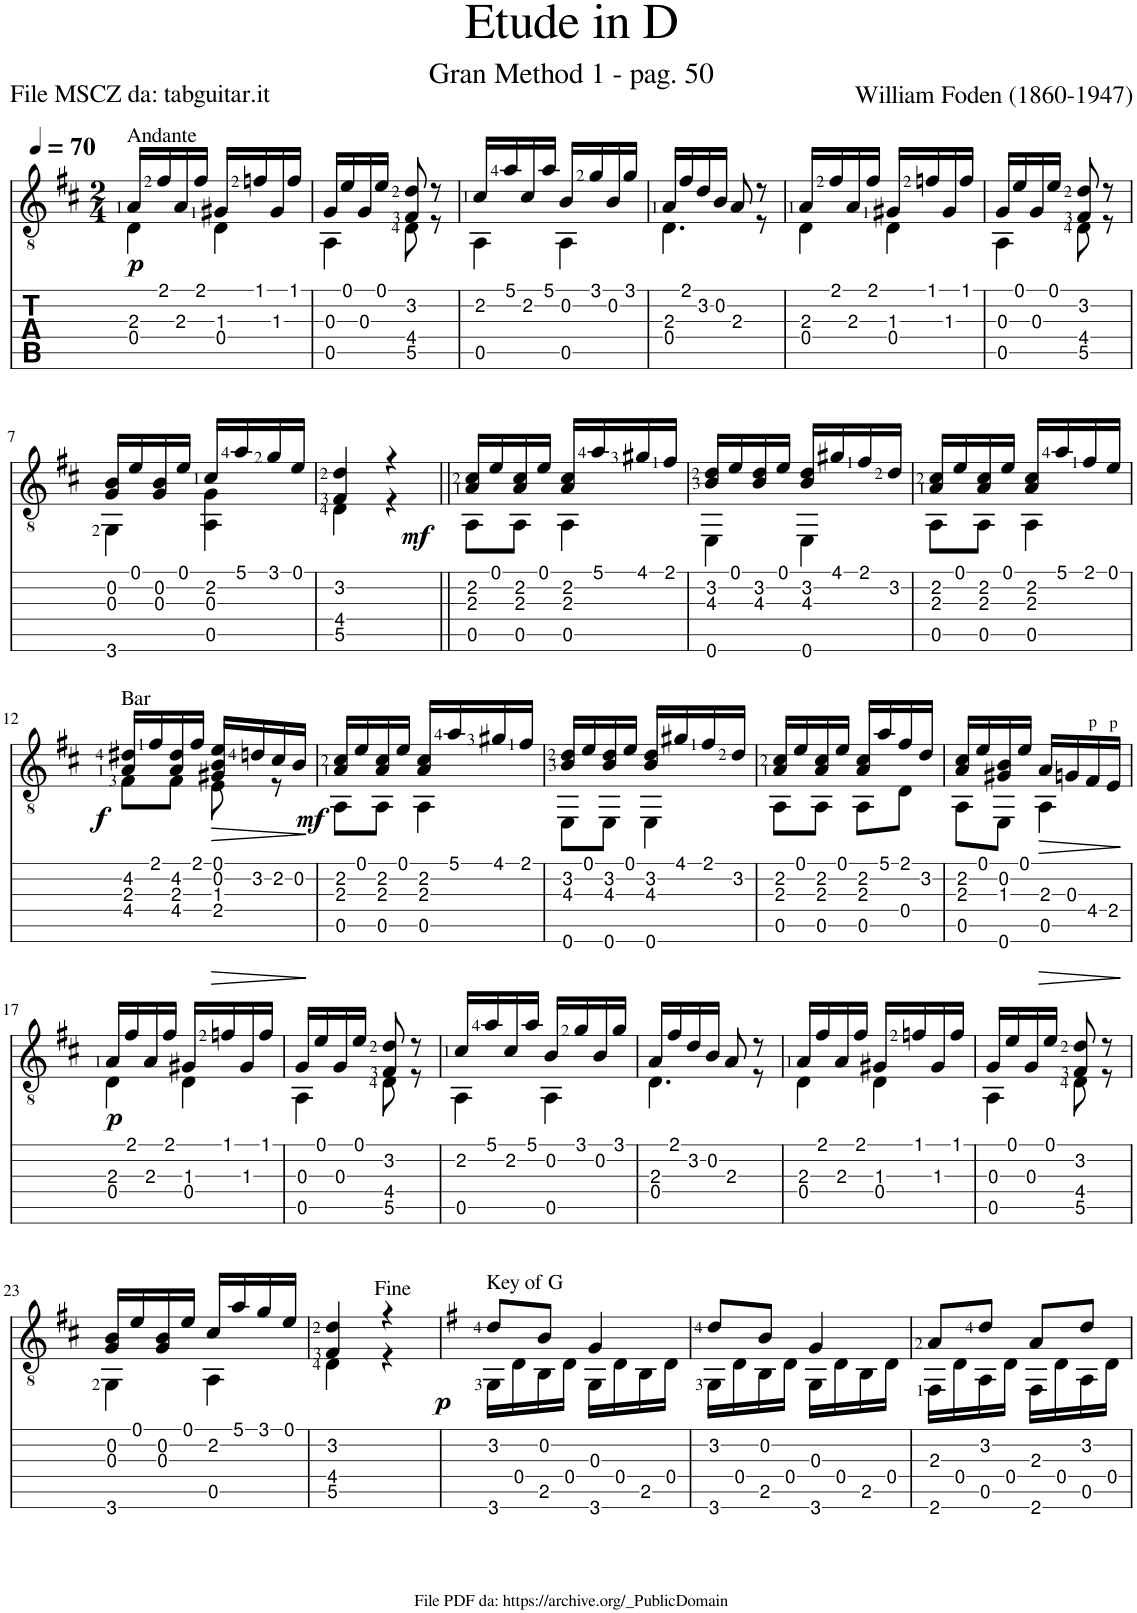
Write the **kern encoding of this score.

**kern	**kern	**dynam
*part1	*part1	*part1
*staff2	*staff1	*staff1/2
*I"Guitar	*	*
*I'Guit.	*	*
*stria6	*	*
*	*clefGv2	*
*k[f#c#]	*k[f#c#]	*
*M2/4	*M2/4	*
*MM70	*MM70	*
=1	=1	=1
*^	*^	*
!	!	!LO:TX:a:t=Andante	!	!
!	!	!	!	!LO:DY:b
16ALL	4D	16A/LL	4D\	p
16f#J	.	16f#/	.	.
16AL	.	16A/	.	.
16f#JJ	.	16f#/JJ	.	.
16G#LL	4D	16G#X/LL	4D\	.
16fJ	.	16fn/	.	.
16G#L	.	16G#/	.	.
16fJJ	.	16f/JJ	.	.
=2	=2	=2	=2	=2
16GLL	4AA	16G/LL	4AA\	.
16eJ	.	16e/	.	.
16GL	.	16G/	.	.
16eJJ	.	16e/JJ	.	.
8F# 8d	8D	8F#/ 8d/	8D\	.
8r	8r	8r	8r	.
=3	=3	=3	=3	=3
16c#LL	4AA	16c#/LL	4AA\	.
16aJ	.	16a/	.	.
16c#L	.	16c#/	.	.
16aJJ	.	16a/JJ	.	.
16BLL	4AA	16B/LL	4AA\	.
16gJ	.	16g/	.	.
16BL	.	16B/	.	.
16gJJ	.	16g/JJ	.	.
=4	=4	=4	=4	=4
16ALL	4.D	16A/LL	4.D\	.
16f#J	.	16f#/	.	.
16dL	.	16d/	.	.
16BJJ	.	16B/JJ	.	.
8A	.	8A/	.	.
8r	8r	8r	8r	.
=5	=5	=5	=5	=5
16ALL	4D	16A/LL	4D\	.
16f#J	.	16f#/	.	.
16AL	.	16A/	.	.
16f#JJ	.	16f#/JJ	.	.
16G#XLL	4D	16G#X/LL	4D\	.
16fnJ	.	16fn/	.	.
16G#L	.	16G#/	.	.
16fJJ	.	16f/JJ	.	.
=6	=6	=6	=6	=6
16GLL	4AA	16G/LL	4AA\	.
16eJ	.	16e/	.	.
16GL	.	16G/	.	.
16eJJ	.	16e/JJ	.	.
8F# 8d	8D	8F#/ 8d/	8D\	.
8r	8r	8r	8r	.
!!LO:LB:g=z	!!
=7	=7	=7	=7	=7
16G\ 16B\LL	4GG	16G/ 16B/LL	4GG\	.
16eJ	.	16e/	.	.
16G\ 16B\L	.	16G/ 16B/	.	.
16eJJ	.	16e/JJ	.	.
16c#LL	4AA 4G	16c#/LL	4AA\ 4G\	.
16aJ	.	16a/	.	.
16gL	.	16g/	.	.
16eJJ	.	16e/JJ	.	.
=8	=8	=8	=8	=8
4F# 4d	4D	4F#/ 4d/	4D\	.
!	!	!	!	!LO:DY:a=2
4r	4r	4r	4r	mf
=9||	=9||	=9||	=9||	=9||
16A\ 16c#\LL	8AAL	16A/ 16c#/LL	8AA\L	.
16eJ	.	16e/	.	.
16A\ 16c#\L	8AAJ	16A/ 16c#/	8AA\J	.
16eJJ	.	16e/JJ	.	.
16A\ 16c#\LL	4AA	16A/ 16c#/LL	4AA\	.
16aJ	.	16a/	.	.
16g#L	.	16g#X/	.	.
16f#JJ	.	16f#/JJ	.	.
=10	=10	=10	=10	=10
16B\ 16d\LL	4EE	16B/ 16d/LL	4EE\	.
16eJ	.	16e/	.	.
16B\ 16d\L	.	16B/ 16d/	.	.
16eJJ	.	16e/JJ	.	.
16B\ 16d\LL	4EE	16B/ 16d/LL	4EE\	.
16g#J	.	16g#X/	.	.
16f#L	.	16f#/	.	.
16dJJ	.	16d/JJ	.	.
=11	=11	=11	=11	=11
16A\ 16c#\LL	8AAL	16A/ 16c#/LL	8AA\L	.
16eJ	.	16e/	.	.
16A\ 16c#\L	8AAJ	16A/ 16c#/	8AA\J	.
16eJJ	.	16e/JJ	.	.
16A\ 16c#\LL	4AA	16A/ 16c#/LL	4AA\	.
16aJ	.	16a/	.	.
16f#L	.	16f#/	.	.
16eJJ	.	16e/JJ	.	.
!!LO:LB:g=z	!!
=12	=12	=12	=12	=12
!	!	!LO:TX:a:t=Bar	!	!
!	!	!	!	!LO:DY:b
16A\ 16d#\LL	8F#L	16A/ 16d#X/LL	8F#\L	f
16f#J	.	16f#/	.	.
16A\ 16d#\L	8F#J	16A/ 16d#/	8F#\J	.
16f#JJ	.	16f#/JJ	.	.
!	!	!	!	!LO:HP:b
16G#\ 16B\ 16e\LL	8E	16G#X/ 16B/ 16e/LL	8E\	>
16dJ	.	16dn/	.	.
16c#L	8r	16c#/	8r	.
16BJJ	.	16B/JJ	.	.
*v	*v	*	*	*
*	*v	*v	*
.	.	]
=13	=13	=13
*^	*^	*
!	!	!	!	!LO:DY:b
16A\ 16c#\LL	8AAL	16A/ 16c#/LL	8AA\L	mf
16eJ	.	16e/	.	.
16A\ 16c#\L	8AAJ	16A/ 16c#/	8AA\J	.
16eJJ	.	16e/JJ	.	.
16A\ 16c#\LL	4AA	16A/ 16c#/LL	4AA\	.
16aJ	.	16a/	.	.
16g#L	.	16g#X/	.	.
16f#JJ	.	16f#/JJ	.	.
=14	=14	=14	=14	=14
16B\ 16d\LL	8EEL	16B/ 16d/LL	8EE\L	.
16eJ	.	16e/	.	.
16B\ 16d\L	8EEJ	16B/ 16d/	8EE\J	.
16eJJ	.	16e/JJ	.	.
16B\ 16d\LL	4EE	16B/ 16d/LL	4EE\	.
16g#XJ	.	16g#X/	.	.
16f#L	.	16f#/	.	.
16dJJ	.	16d/JJ	.	.
=15	=15	=15	=15	=15
16A\ 16c#\LL	8AAL	16A/ 16c#/LL	8AA\L	.
16eJ	.	16e/	.	.
16A\ 16c#\L	8AAJ	16A/ 16c#/	8AA\J	.
16eJJ	.	16e/JJ	.	.
16A\ 16c#\LL	8AAL	16A/ 16c#/LL	8AA\L	.
16aJ	.	16a/	.	.
16f#L	8DJ	16f#/	8D\J	.
16dJJ	.	16d/JJ	.	.
=16	=16	=16	=16	=16
16A\ 16c#\LL	8AAL	16A/ 16c#/LL	8AA\L	.
16eJ	.	16e/	.	.
16G#\ 16B\L	8EEJ	16G#X/ 16B/	8EE\J	.
16eJJ	.	16e/JJ	.	.
!	!	!	!	!LO:HP:b
16ALL	4AA	16A/LL	4AA\	>
16GJ	.	16Gn/	.	.
16F#L	.	16F#/	.	.
16EJJ	.	16E/JJ	.	.
*v	*v	*	*	*
*	*v	*v	*
.	.	]
!!LO:LB:g=z
=17	=17	=17
*^	*^	*
!	!	!	!	!LO:DY:b
16ALL	4D	16A/LL	4D\	p
16f#J	.	16f#/	.	.
16AL	.	16A/	.	.
16f#JJ	.	16f#/JJ	.	.
16G#XLL	4D	16G#X/LL	4D\	.
16fnJ	.	16fn/	.	.
16G#L	.	16G#/	.	.
16fJJ	.	16f/JJ	.	.
=18	=18	=18	=18	=18
16GLL	4AA	16G/LL	4AA\	.
16eJ	.	16e/	.	.
16GL	.	16G/	.	.
16eJJ	.	16e/JJ	.	.
8F# 8d	8D	8F#/ 8d/	8D\	.
8r	8r	8r	8r	.
=19	=19	=19	=19	=19
16c#LL	4AA	16c#/LL	4AA\	.
16aJ	.	16a/	.	.
16c#L	.	16c#/	.	.
16aJJ	.	16a/JJ	.	.
16BLL	4AA	16B/LL	4AA\	.
16gJ	.	16g/	.	.
16BL	.	16B/	.	.
16gJJ	.	16g/JJ	.	.
=20	=20	=20	=20	=20
16ALL	4.D	16A/LL	4.D\	.
16f#J	.	16f#/	.	.
16dL	.	16d/	.	.
16BJJ	.	16B/JJ	.	.
8A	.	8A/	.	.
8r	8r	8r	8r	.
=21	=21	=21	=21	=21
16ALL	4D	16A/LL	4D\	.
16f#J	.	16f#/	.	.
16AL	.	16A/	.	.
16f#JJ	.	16f#/JJ	.	.
16G#XLL	4D	16G#X/LL	4D\	.
16fnJ	.	16fn/	.	.
16G#L	.	16G#/	.	.
16fJJ	.	16f/JJ	.	.
=22	=22	=22	=22	=22
16GLL	4AA	16G/LL	4AA\	.
16eJ	.	16e/	.	.
16GL	.	16G/	.	.
16eJJ	.	16e/JJ	.	.
8F# 8d	8D	8F#/ 8d/	8D\	.
8r	8r	8r	8r	.
!!LO:LB:g=z	!!
=23	=23	=23	=23	=23
16G\ 16B\LL	4GG	16G/ 16B/LL	4GG\	.
16eJ	.	16e/	.	.
16G\ 16B\L	.	16G/ 16B/	.	.
16eJJ	.	16e/JJ	.	.
16c#LL	4AA	16c#/LL	4AA\	.
16aJ	.	16a/	.	.
16gL	.	16g/	.	.
16eJJ	.	16e/JJ	.	.
=24	=24	=24	=24	=24
4F# 4d	4D	4F#/ 4d/	4D\	.
4r	4r	4r	4r	.
=25	=25	=25	=25	=25
*k[f#]	*	*k[f#]	*	*
!	!	!LO:TX:a:t=Key of G	!	!
!	!	!	!	!LO:DY:b
8dL	16GGLL	8d/L	16GG\LL	p
.	16DJ	.	16D\	.
8BJ	16BBL	8B/J	16BB\	.
.	16DJJ	.	16D\JJ	.
4G	16GGLL	4G/	16GG\LL	.
.	16DJ	.	16D\	.
.	16BBL	.	16BB\	.
.	16DJJ	.	16D\JJ	.
=26	=26	=26	=26	=26
8dL	16GGLL	8d/L	16GG\LL	.
.	16DJ	.	16D\	.
8BJ	16BBL	8B/J	16BB\	.
.	16DJJ	.	16D\JJ	.
4G	16GGLL	4G/	16GG\LL	.
.	16DJ	.	16D\	.
.	16BBL	.	16BB\	.
.	16DJJ	.	16D\JJ	.
=27	=27	=27	=27	=27
8AL	16FF#LL	8A/L	16FF#\LL	.
.	16DJ	.	16D\	.
8dJ	16AAL	8d/J	16AA\	.
.	16DJJ	.	16D\JJ	.
8AL	16FF#LL	8A/L	16FF#\LL	.
.	16DJ	.	16D\	.
8dJ	16AAL	8d/J	16AA\	.
.	16DJJ	.	16D\JJ	.
*v	*v	*	*	*
*	*v	*v	*
=	=	=
*-	*-	*-
